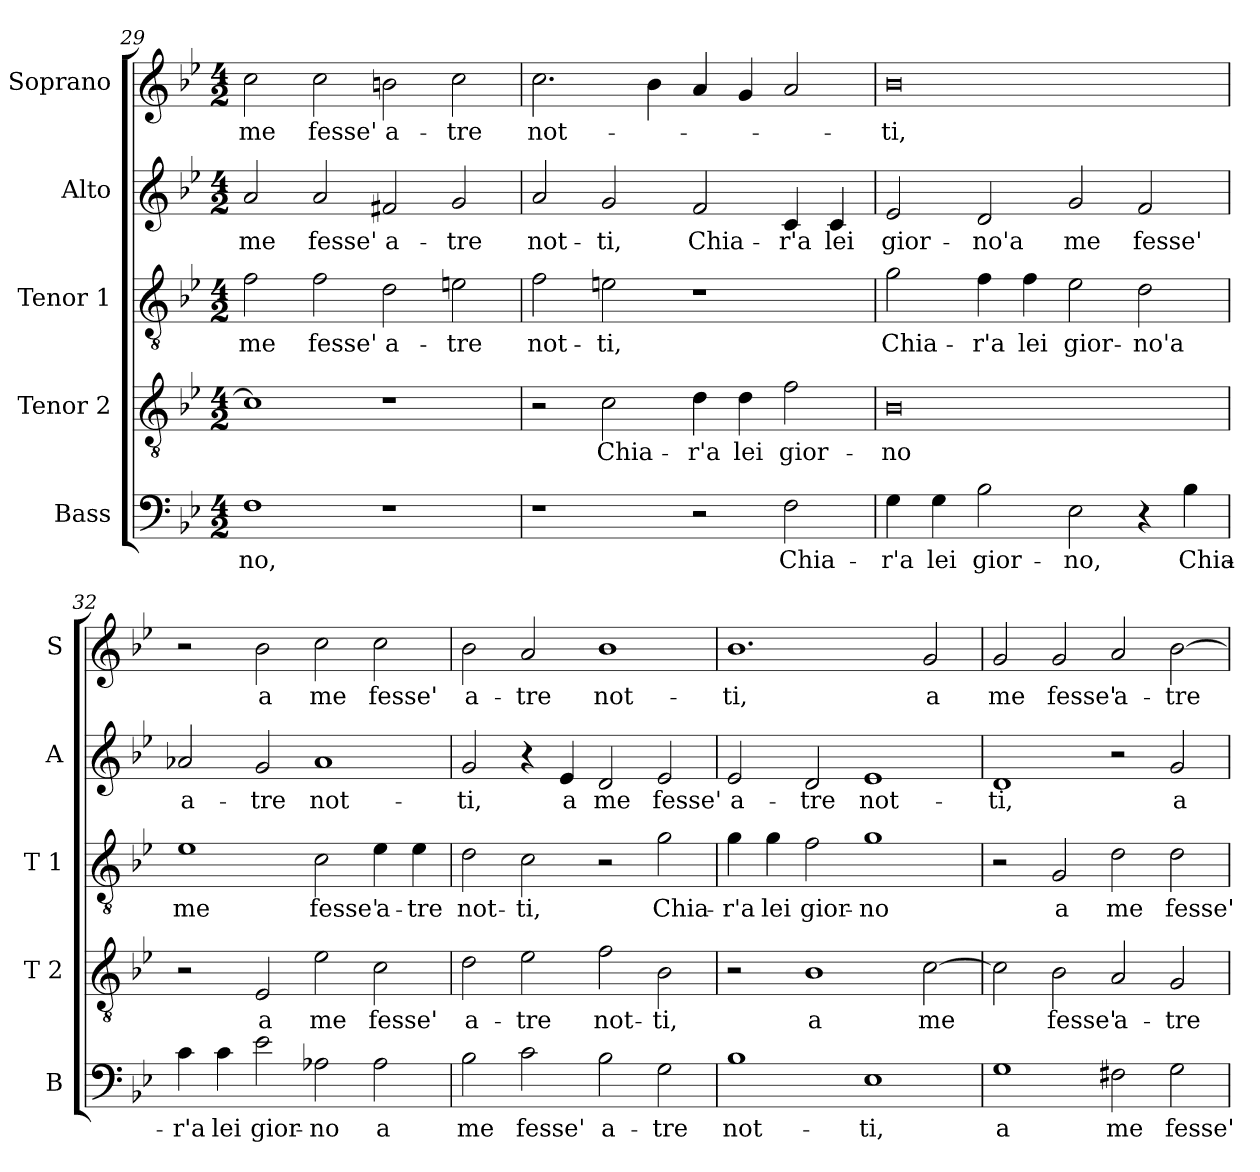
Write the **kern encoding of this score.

**kern	**text	**kern	**text	**kern	**text	**kern	**text	**kern	**text
*part5	*part5	*part4	*part4	*part3	*part3	*part2	*part2	*part1	*part1
*staff5	*staff5	*staff4	*staff4	*staff3	*staff3	*staff2	*staff2	*staff1	*staff1
*I"Bass	*	*I"Tenor 2	*	*I"Tenor 1	*	*I"Alto	*	*I"Soprano	*
*I'B	*	*I'T 2	*	*I'T 1	*	*I'A	*	*I'S	*
*clefF4	*	*clefGv2	*	*clefGv2	*	*clefG2	*	*clefG2	*
*k[b-e-]	*	*k[b-e-]	*	*k[b-e-]	*	*k[b-e-]	*	*k[b-e-]	*
*B-:	*	*B-:	*	*B-:	*	*B-:	*	*B-:	*
*M4/2	*	*M4/2	*	*M4/2	*	*M4/2	*	*M4/2	*
=29	=29	=29	=29	=29	=29	=29	=29	=29	=29
!	!LO:LY:b	!	!	!	!LO:LY:b	!	!LO:LY:b	!	!LO:LY:b
1F	-no,	1c]	.	2f\	me	2a/	me	2cc\	me
!	!	!	!	!	!LO:LY:b	!	!LO:LY:b	!	!LO:LY:b
.	.	.	.	2f\	fesse'	2a/	fesse'	2cc\	fesse'
!	!	!	!	!	!LO:LY:b	!	!LO:LY:b	!	!LO:LY:b
1r	.	1r	.	2d\	a-	2f#X/	a-	2bn\	a-
!	!	!	!	!	!LO:LY:b	!	!LO:LY:b	!	!LO:LY:b
.	.	.	.	2en\	-tre	2g/	-tre	2cc\	-tre
!!LO:PB:g=z
=30	=30	=30	=30	=30	=30	=30	=30	=30	=30
!	!	!	!	!	!LO:LY:b	!	!LO:LY:b	!	!LO:LY:b
1r	.	2r	.	2f\	not-	2a/	not-	2.cc\	not-
!	!	!	!LO:LY:b	!	!LO:LY:b	!	!LO:LY:b	!	!
.	.	2c\	Chia-	2en\	-ti,	2g/	-ti,	.	.
.	.	.	.	.	.	.	.	4b-\	.
!	!	!	!LO:LY:b	!	!	!	!LO:LY:b	!	!
2r	.	4d\	-r'a	1r	.	2f/	Chia-	4a/	.
!	!	!	!LO:LY:b	!	!	!	!	!	!
.	.	4d\	lei	.	.	.	.	4g/	.
!	!LO:LY:b	!	!LO:LY:b	!	!	!	!LO:LY:b	!	!
2F\	Chia-	2f\	gior-	.	.	4c/	-r'a	2a/	.
!	!	!	!	!	!	!	!LO:LY:b	!	!
.	.	.	.	.	.	4c/	lei	.	.
=31	=31	=31	=31	=31	=31	=31	=31	=31	=31
!	!LO:LY:b	!	!LO:LY:b	!	!LO:LY:b	!	!LO:LY:b	!	!LO:LY:b
4G\	-r'a	0B-	-no	2g\	Chia-	2e-/	gior-	0b-	-ti,
!	!LO:LY:b	!	!	!	!	!	!	!	!
4G\	lei	.	.	.	.	.	.	.	.
!	!LO:LY:b	!	!	!	!LO:LY:b	!	!LO:LY:b	!	!
2B-\	gior-	.	.	4f\	-r'a	2d/	-no'a	.	.
!	!	!	!	!	!LO:LY:b	!	!	!	!
.	.	.	.	4f\	lei	.	.	.	.
!	!LO:LY:b	!	!	!	!LO:LY:b	!	!LO:LY:b	!	!
2E-\	-no,	.	.	2e-\	gior-	2g/	me	.	.
!	!	!	!	!	!LO:LY:b	!	!LO:LY:b	!	!
4r	.	.	.	2d\	-no'a	2f/	fesse'	.	.
!	!LO:LY:b	!	!	!	!	!	!	!	!
4B-\	Chia-	.	.	.	.	.	.	.	.
=32	=32	=32	=32	=32	=32	=32	=32	=32	=32
!	!LO:LY:b	!	!	!	!LO:LY:b	!	!LO:LY:b	!	!
4c\	-r'a	2r	.	1e-	me	2a-X/	a-	2r	.
!	!LO:LY:b	!	!	!	!	!	!	!	!
4c\	lei	.	.	.	.	.	.	.	.
!	!LO:LY:b	!	!LO:LY:b	!	!	!	!LO:LY:b	!	!LO:LY:b
2e-\	gior-	2E-/	a	.	.	2g/	-tre	2b-\	a
!	!LO:LY:b	!	!LO:LY:b	!	!LO:LY:b	!	!LO:LY:b	!	!LO:LY:b
2A-X\	-no	2e-\	me	2c\	fesse'	1a-	not-	2cc\	me
!	!LO:LY:b	!	!LO:LY:b	!	!LO:LY:b	!	!	!	!LO:LY:b
2A-\	a	2c\	fesse'	4e-\	a-	.	.	2cc\	fesse'
!	!	!	!	!	!LO:LY:b	!	!	!	!
.	.	.	.	4e-\	-tre	.	.	.	.
!!LO:LB:g=z
=33	=33	=33	=33	=33	=33	=33	=33	=33	=33
!	!LO:LY:b	!	!LO:LY:b	!	!LO:LY:b	!	!LO:LY:b	!	!LO:LY:b
2B-\	me	2d\	a-	2d\	not-	2g/	-ti,	2b-\	a-
!	!LO:LY:b	!	!LO:LY:b	!	!LO:LY:b	!	!	!	!LO:LY:b
2c\	fesse'	2e-\	-tre	2c\	-ti,	4r	.	2a/	-tre
!	!	!	!	!	!	!	!LO:LY:b	!	!
.	.	.	.	.	.	4e-/	a	.	.
!	!LO:LY:b	!	!LO:LY:b	!	!	!	!LO:LY:b	!	!LO:LY:b
2B-\	a-	2f\	not-	2r	.	2d/	me	1b-	not-
!	!LO:LY:b	!	!LO:LY:b	!	!LO:LY:b	!	!LO:LY:b	!	!
2G\	-tre	2B-\	-ti,	2g\	Chia-	2e-/	fesse'	.	.
=34	=34	=34	=34	=34	=34	=34	=34	=34	=34
!	!LO:LY:b	!	!	!	!LO:LY:b	!	!LO:LY:b	!	!LO:LY:b
1B-	not-	2r	.	4g\	-r'a	2e-/	a-	1.b-	-ti,
!	!	!	!	!	!LO:LY:b	!	!	!	!
.	.	.	.	4g\	lei	.	.	.	.
!	!	!	!LO:LY:b	!	!LO:LY:b	!	!LO:LY:b	!	!
.	.	1B-	a	2f\	gior-	2d/	-tre	.	.
!	!LO:LY:b	!	!	!	!LO:LY:b	!	!LO:LY:b	!	!
1E-	-ti,	.	.	1g	-no	1e-	not-	.	.
!	!	!	!LO:LY:b	!	!	!	!	!	!LO:LY:b
.	.	[2c\	me	.	.	.	.	2g/	a
=35	=35	=35	=35	=35	=35	=35	=35	=35	=35
!	!LO:LY:b	!	!	!	!	!	!LO:LY:b	!	!LO:LY:b
1G	a	2c\]	.	2r	.	1d	-ti,	2g/	me
!	!	!	!LO:LY:b	!	!LO:LY:b	!	!	!	!LO:LY:b
.	.	2B-\	fesse'	2G/	a	.	.	2g/	fesse'
!	!LO:LY:b	!	!LO:LY:b	!	!LO:LY:b	!	!	!	!LO:LY:b
2F#X\	me	2A/	a-	2d\	me	2r	.	2a/	a-
!	!LO:LY:b	!	!LO:LY:b	!	!LO:LY:b	!	!LO:LY:b	!	!LO:LY:b
2G\	fesse'	2G/	-tre	2d\	fesse'	2g/	a	[2b-\	-tre
=	=	=	=	=	=	=	=	=	=
*-	*-	*-	*-	*-	*-	*-	*-	*-	*-
